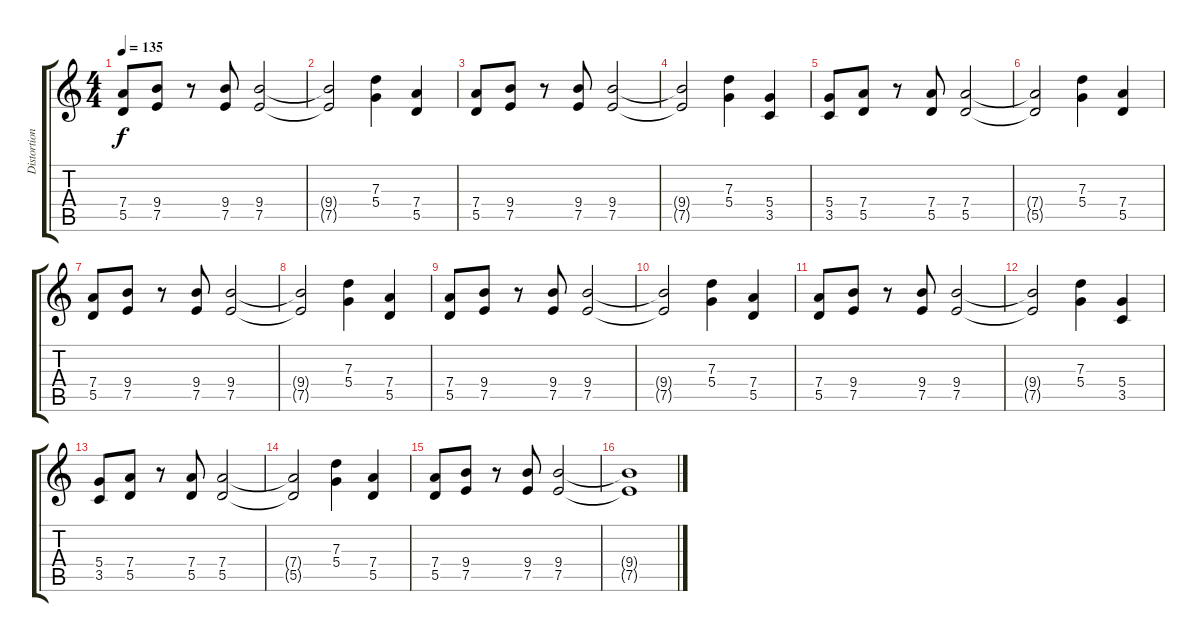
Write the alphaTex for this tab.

\track ("Distortion" "Distortion") {instrument overdrivenguitar}
\staff {score tabs}
\tuning (E4 B3 G3 D3 A2 E2) {hide}
\ts (4 4)
\tempo 135
\clef g2
\ks c
(7.4 5.5).8{dy f} (9.4 7.5).8 r.8 (9.4 7.5).8 (9.4 7.5).2 |
(9.4{t} 7.5{t}).2 (7.3 5.4).4 (7.4 5.5).4 |
(7.4 5.5).8 (9.4 7.5).8 r.8 (9.4 7.5).8 (9.4 7.5).2 |
(9.4{t} 7.5{t}).2 (7.3 5.4).4 (5.4 3.5).4 |
(5.4 3.5).8 (7.4 5.5).8 r.8 (7.4 5.5).8 (7.4 5.5).2 |
(7.4{t} 5.5{t}).2 (7.3 5.4).4 (7.4 5.5).4 |
(7.4 5.5).8 (9.4 7.5).8 r.8 (9.4 7.5).8 (9.4 7.5).2 |
(9.4{t} 7.5{t}).2 (7.3 5.4).4 (7.4 5.5).4 |
(7.4 5.5).8 (9.4 7.5).8 r.8 (9.4 7.5).8 (9.4 7.5).2 |
(9.4{t} 7.5{t}).2 (7.3 5.4).4 (7.4 5.5).4 |
(7.4 5.5).8 (9.4 7.5).8 r.8 (9.4 7.5).8 (9.4 7.5).2 |
(9.4{t} 7.5{t}).2 (7.3 5.4).4 (5.4 3.5).4 |
(5.4 3.5).8 (7.4 5.5).8 r.8 (7.4 5.5).8 (7.4 5.5).2 |
(7.4{t} 5.5{t}).2 (7.3 5.4).4 (7.4 5.5).4 |
(7.4 5.5).8 (9.4 7.5).8 r.8 (9.4 7.5).8 (9.4 7.5).2 |
(9.4{t} 7.5{t}).1
